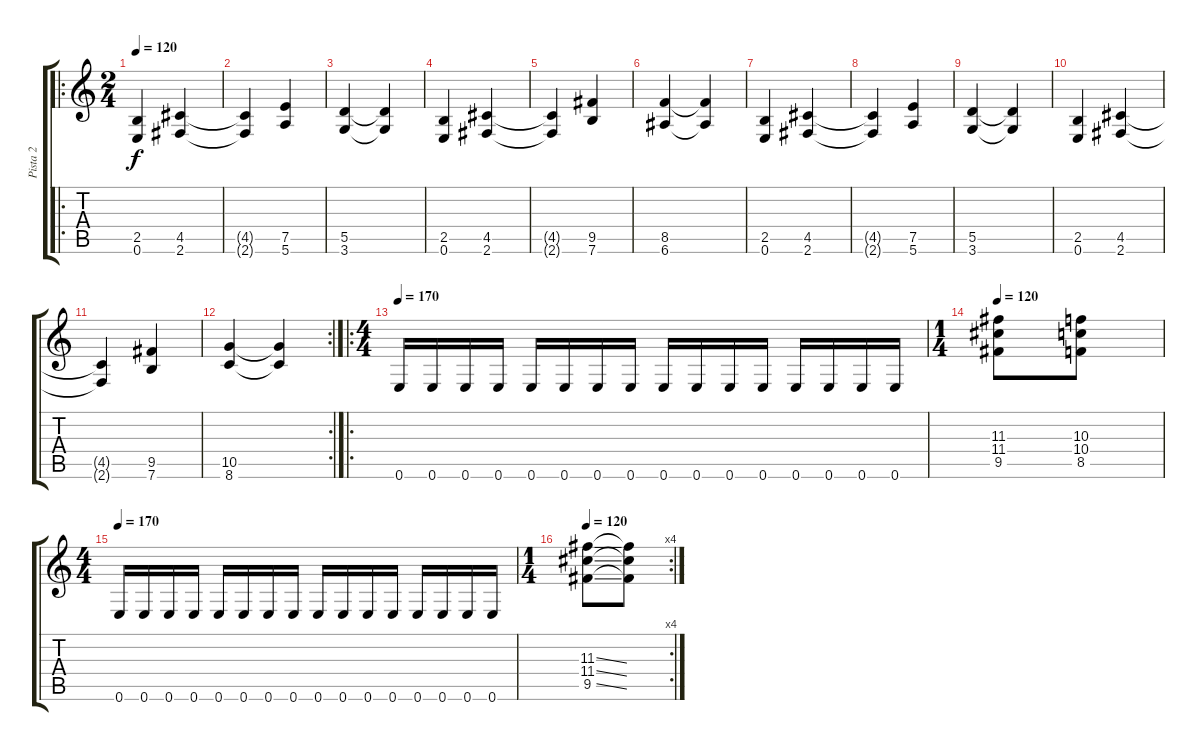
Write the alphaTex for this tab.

\track ("Pista 2" "Pista 2") {instrument distortionguitar}
\staff {score tabs}
\tuning (E4 B3 G3 D3 A2 E2) {hide}
\ro
\ts (2 4)
\tempo 120
\clef g2
\ks c
(2.5 0.6).4{dy f volume 14 instrument distortionguitar} (4.5 2.6).4 |
(4.5{t} 2.6{t}).4 (7.5 5.6).4 |
(5.5 3.6).4 (5.5{t} 3.6{t}).4 |
(2.5 0.6).4 (4.5 2.6).4 |
(4.5{t} 2.6{t}).4 (9.5 7.6).4 |
(8.5 6.6).4 (8.5{t} 6.6{t}).4 |
(2.5 0.6).4 (4.5 2.6).4 |
(4.5{t} 2.6{t}).4 (7.5 5.6).4 |
(5.5 3.6).4 (5.5{t} 3.6{t}).4 |
(2.5 0.6).4 (4.5 2.6).4 |
(4.5{t} 2.6{t}).4 (9.5 7.6).4 |
\rc 2
(10.5 8.6).4 (10.5{t} 8.6{t}).4 |
\ro
\ts (4 4)
\tempo 170
0.6.16 0.6.16 0.6.16 0.6.16 0.6.16 0.6.16 0.6.16 0.6.16 0.6.16 0.6.16 0.6.16 0.6.16 0.6.16 0.6.16 0.6.16 0.6.16 |
\ts (1 4)
\tempo 120
(11.3 11.4 9.5).8 (10.3 10.4 8.5).8 |
\ts (4 4)
\tempo 170
0.6.16 0.6.16 0.6.16 0.6.16 0.6.16 0.6.16 0.6.16 0.6.16 0.6.16 0.6.16 0.6.16 0.6.16 0.6.16 0.6.16 0.6.16 0.6.16 |
\rc 4
\ts (1 4)
\tempo 120
(11.3{ss} 11.4{ss} 9.5{ss}).8 (11.3{t} 11.4{t} 9.5{t}).8
